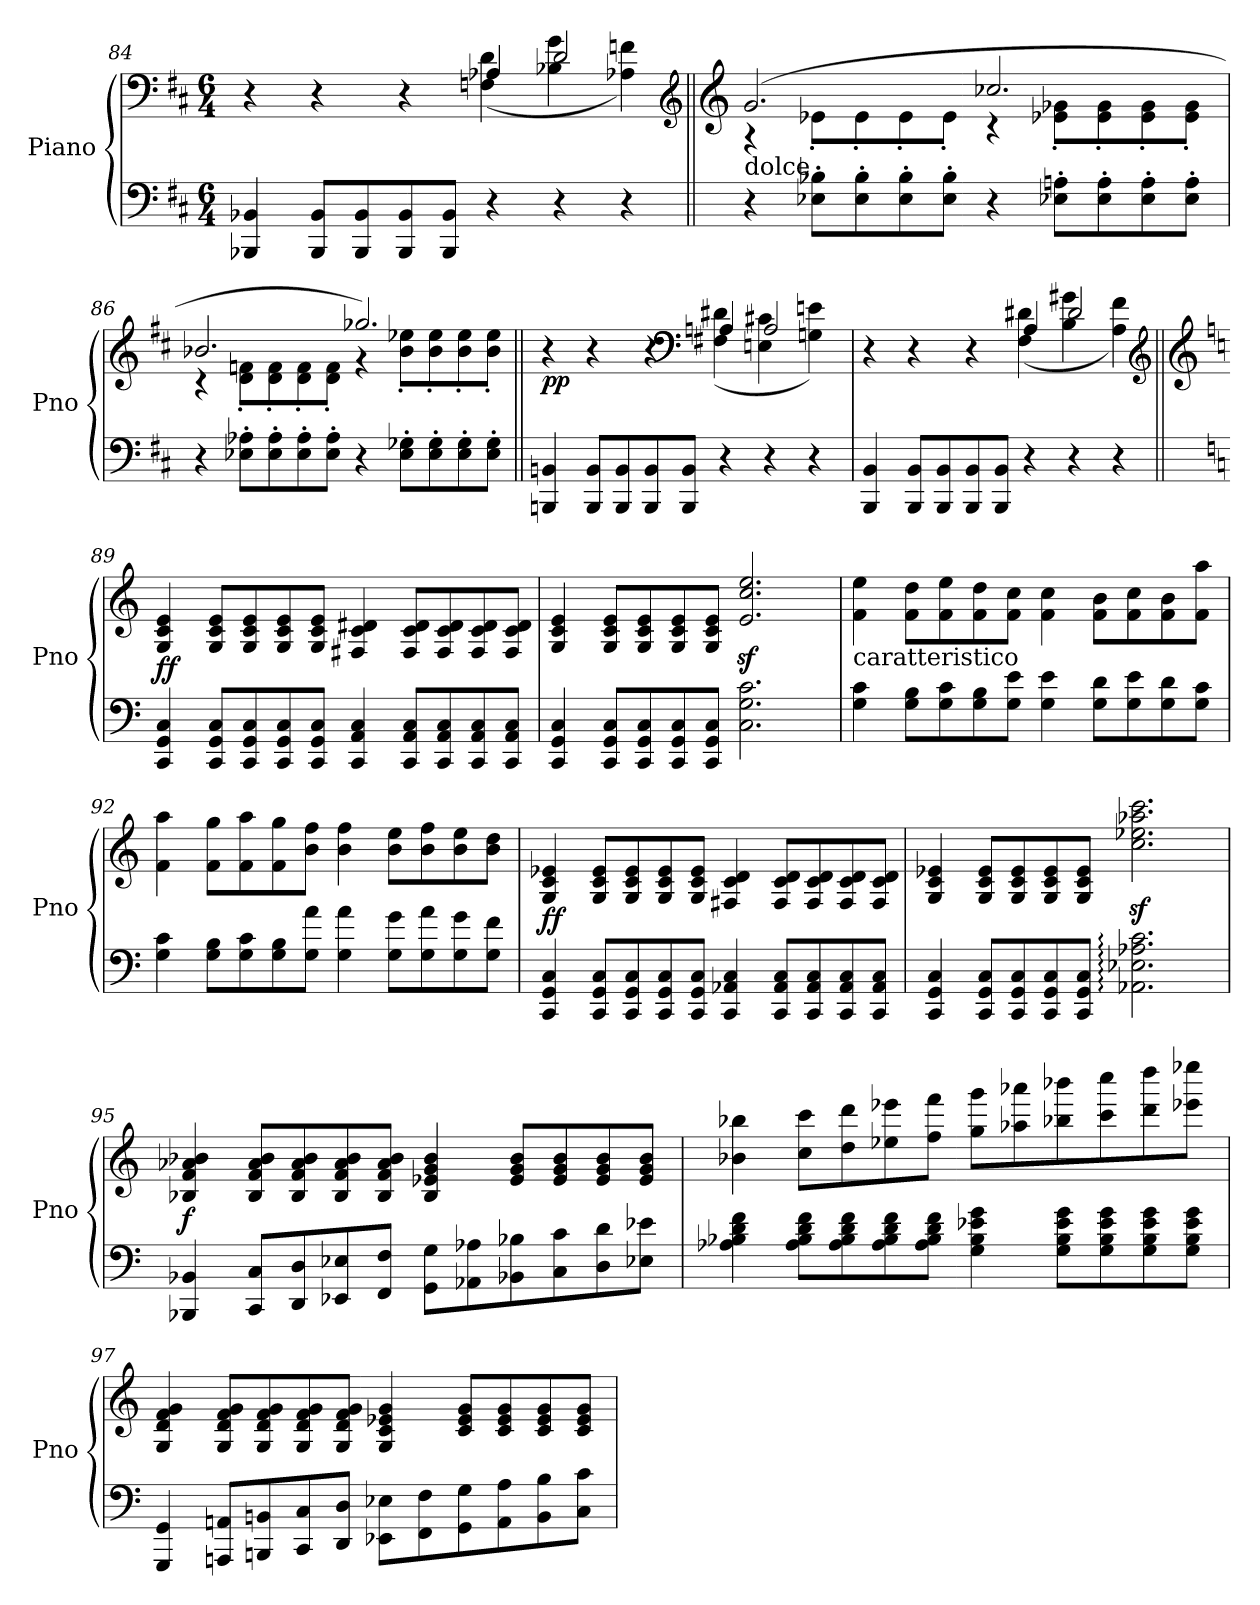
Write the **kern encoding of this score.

**kern	**kern	**dynam
*part1	*part1	*part1
*staff2	*staff1	*staff1/2
*I"Piano	*	*
*I'Pno	*	*
*clefF4	*clefF4	*
*k[f#c#]	*k[f#c#]	*
*D:	*D:	*
*M6/4	*M6/4	*
=84	=84	=84
*	*^	*
4BBB-X/ 4BB-X/	4r	2.ryy	.
8BBB-/ 8BB-/L	4r	.	.
8BBB-/ 8BB-/	.	.	.
8BBB-/ 8BB-/	4r	.	.
8BBB-/ 8BB-/J	.	.	.
4r	4A-X/	(4Fn\ 4d\	.
4r	2d/	4B-X\ 4g\	.
4r	.	4A-X\ 4fn\)	.
*	*clefG2	*	*
!!LO:LB:g=z	!!
=85||	=85||	=85||	=85||
*	*clefG2	*	*
!	!LO:TX:b:t=dolce	!	!
4r	(2.g/	4rA	.
8E-X\' 8B-X\'L	.	8e-X'\L	.
8E-\' 8B-\'	.	8e-'\	.
8E-\' 8B-\'	.	8e-'\	.
8E-\' 8B-\'J	.	8e-'\J	.
4r	2.cc-X/	4rc	.
8E-X\' 8An\'L	.	8e-X\' 8g-X\'L	.
8E-\' 8A\'	.	8e-\' 8g-\'	.
8E-\' 8A\'	.	8e-\' 8g-\'	.
8E-\' 8A\'J	.	8e-\' 8g-\'J	.
=86	=86	=86	=86
4r	2.b-X/	4rc	.
8E-X\' 8A-X\'L	.	8d\' 8fn\'L	.
8E-\' 8A-\'	.	8d\' 8f\'	.
8E-\' 8A-\'	.	8d\' 8f\'	.
8E-\' 8A-\'J	.	8d\' 8f\'J	.
4r	2.gg-X/)	4rg	.
8E-\' 8G-X\'L	.	8b-\' 8ee-X\'L	.
8E-\' 8G-\'	.	8b-\' 8ee-\'	.
8E-\' 8G-\'	.	8b-\' 8ee-\'	.
8E-\' 8G-\'J	.	8b-\' 8ee-\'J	.
=87||	=87||	=87||	=87||
!	!	!	!LO:DY:b
4BBBn/ 4BBn/	4r	2.ryy	pp
8BBB/ 8BB/L	4r	.	.
8BBB/ 8BB/	.	.	.
8BBB/ 8BB/	4r	.	.
8BBB/ 8BB/J	.	.	.
*	*clefF4	*	*
4r	4An/	(4F#X\ 4d#X\	.
4r	2A/	4En\ 4c#X\	.
4r	.	4Gn\ 4en\)	.
=88	=88	=88	=88
4BBB/ 4BB/	4r	2.ryy	.
8BBB/ 8BB/L	4r	.	.
8BBB/ 8BB/	.	.	.
8BBB/ 8BB/	4r	.	.
8BBB/ 8BB/J	.	.	.
4r	4A/	(4F#\ 4d#X\	.
4r	2d#/	4B\ 4g#X\	.
4r	.	4A\ 4f#\)	.
*	*v	*v	*
*	*clefG2	*
!!LO:LB:g=z
=89||	=89||	=89||
*	*clefG2	*
*k[]	*k[]	*
*C:	*C:	*
*	*^	*
!	!	!	!LO:DY:b
*	*v	*v	*
4CC/ 4GG/ 4C/	4G/ 4c/ 4e/	ff
8CC/ 8GG/ 8C/L	8G/ 8c/ 8e/L	.
8CC/ 8GG/ 8C/	8G/ 8c/ 8e/	.
8CC/ 8GG/ 8C/	8G/ 8c/ 8e/	.
8CC/ 8GG/ 8C/J	8G/ 8c/ 8e/J	.
4CC/ 4AA/ 4C/	4F#X/ 4c/ 4d#X/	.
8CC/ 8AA/ 8C/L	8F#/ 8c/ 8d#/L	.
8CC/ 8AA/ 8C/	8F#/ 8c/ 8d#/	.
8CC/ 8AA/ 8C/	8F#/ 8c/ 8d#/	.
8CC/ 8AA/ 8C/J	8F#/ 8c/ 8d#/J	.
=90	=90	=90
4CC/ 4GG/ 4C/	4G/ 4c/ 4e/	.
8CC/ 8GG/ 8C/L	8G/ 8c/ 8e/L	.
8CC/ 8GG/ 8C/	8G/ 8c/ 8e/	.
8CC/ 8GG/ 8C/	8G/ 8c/ 8e/	.
8CC/ 8GG/ 8C/J	8G/ 8c/ 8e/J	.
2.C\ 2.G\ 2.c\	2.e/z< 2.cc/z< 2.ee/z<	.
=91	=91	=91
!	!LO:TX:b:t=caratteristico	!
4G\ 4c\	4f\ 4ee\	.
8G\ 8B\L	8f\ 8dd\L	.
8G\ 8c\	8f\ 8ee\	.
8G\ 8B\	8f\ 8dd\	.
8G\ 8e\J	8f\ 8cc\J	.
4G\ 4e\	4f\ 4cc\	.
8G\ 8d\L	8f\ 8b\L	.
8G\ 8e\	8f\ 8cc\	.
8G\ 8d\	8f\ 8b\	.
8G\ 8c\J	8f\ 8aa\J	.
=92	=92	=92
4G\ 4c\	4f\ 4aa\	.
8G\ 8B\L	8f\ 8gg\L	.
8G\ 8c\	8f\ 8aa\	.
8G\ 8B\	8f\ 8gg\	.
8G\ 8a\J	8b\ 8ff\J	.
4G\ 4a\	4b\ 4ff\	.
8G\ 8g\L	8b\ 8ee\L	.
8G\ 8a\	8b\ 8ff\	.
8G\ 8g\	8b\ 8ee\	.
8G\ 8f\J	8b\ 8dd\J	.
!!LO:PB:g=z
=93	=93	=93
!	!	!LO:DY:a=2
4CC/ 4GG/ 4C/	4G/ 4c/ 4e-X/	ff
8CC/ 8GG/ 8C/L	8G/ 8c/ 8e-/L	.
8CC/ 8GG/ 8C/	8G/ 8c/ 8e-/	.
8CC/ 8GG/ 8C/	8G/ 8c/ 8e-/	.
8CC/ 8GG/ 8C/J	8G/ 8c/ 8e-/J	.
4CC/ 4AA-X/ 4C/	4F#X/ 4c/ 4d/	.
8CC/ 8AA-/ 8C/L	8F#/ 8c/ 8d/L	.
8CC/ 8AA-/ 8C/	8F#/ 8c/ 8d/	.
8CC/ 8AA-/ 8C/	8F#/ 8c/ 8d/	.
8CC/ 8AA-/ 8C/J	8F#/ 8c/ 8d/J	.
=94	=94	=94
4CC/ 4GG/ 4C/	4G/ 4c/ 4e-X/	.
8CC/ 8GG/ 8C/L	8G/ 8c/ 8e-/L	.
8CC/ 8GG/ 8C/	8G/ 8c/ 8e-/	.
8CC/ 8GG/ 8C/	8G/ 8c/ 8e-/	.
8CC/ 8GG/ 8C/J	8G/ 8c/ 8e-/J	.
2.AA-X\: 2.E-X\: 2.A-X\: 2.c\:	2.cc\z< 2.ee-X\z< 2.aa-X\z< 2.ccc\z<	.
=95	=95	=95
!	!	!LO:DY:b
4BBB-X/ 4BB-X/	4B-X/ 4f/ 4a-X/ 4b-X/	f
8CC/ 8C/L	8B-/ 8f/ 8a-/ 8b-/L	.
8DD/ 8D/	8B-/ 8f/ 8a-/ 8b-/	.
8EE-X/ 8E-X/	8B-/ 8f/ 8a-/ 8b-/	.
8FF/ 8F/J	8B-/ 8f/ 8a-/ 8b-/J	.
8GG\ 8G\L	4B-/ 4e-X/ 4g/ 4b-/	.
8AA-X\ 8A-X\	.	.
8BB-X\ 8B-X\	8e-/ 8g/ 8b-/L	.
8C\ 8c\	8e-/ 8g/ 8b-/	.
8D\ 8d\	8e-/ 8g/ 8b-/	.
8E-X\ 8e-X\J	8e-/ 8g/ 8b-/J	.
!!LO:LB:g=z
=96	=96	=96
4A-X\ 4B-X\ 4d\ 4f\	4b-X\ 4bb-X\	.
8A-\ 8B-\ 8d\ 8f\L	8cc\ 8ccc\L	.
8A-\ 8B-\ 8d\ 8f\	8dd\ 8ddd\	.
8A-\ 8B-\ 8d\ 8f\	8ee-X\ 8eee-X\	.
8A-\ 8B-\ 8d\ 8f\J	8ff\ 8fff\J	.
4G\ 4B-\ 4e-X\ 4g\	8gg\ 8ggg\L	.
.	8aa-X\ 8aaa-X\	.
8G\ 8B-\ 8e-\ 8g\L	8bb-X\ 8bbb-X\	.
8G\ 8B-\ 8e-\ 8g\	8ccc\ 8cccc\	.
8G\ 8B-\ 8e-\ 8g\	8ddd\ 8dddd\	.
8G\ 8B-\ 8e-\ 8g\J	8eee-X\ 8eeee-X\J	.
=97	=97	=97
4GGG/ 4GG/	4G/ 4d/ 4f/ 4g/	.
8AAAn/ 8AAn/L	8G/ 8d/ 8f/ 8g/L	.
8BBBn/ 8BBn/	8G/ 8d/ 8f/ 8g/	.
8CC/ 8C/	8G/ 8d/ 8f/ 8g/	.
8DD/ 8D/J	8G/ 8d/ 8f/ 8g/J	.
8EE-X\ 8E-X\L	4G/ 4c/ 4e-X/ 4g/	.
8FF\ 8F\	.	.
8GG\ 8G\	8c/ 8e-/ 8g/L	.
8AA\ 8A\	8c/ 8e-/ 8g/	.
8BB\ 8B\	8c/ 8e-/ 8g/	.
8C\ 8c\J	8c/ 8e-/ 8g/J	.
=	=	=
*-	*-	*-
